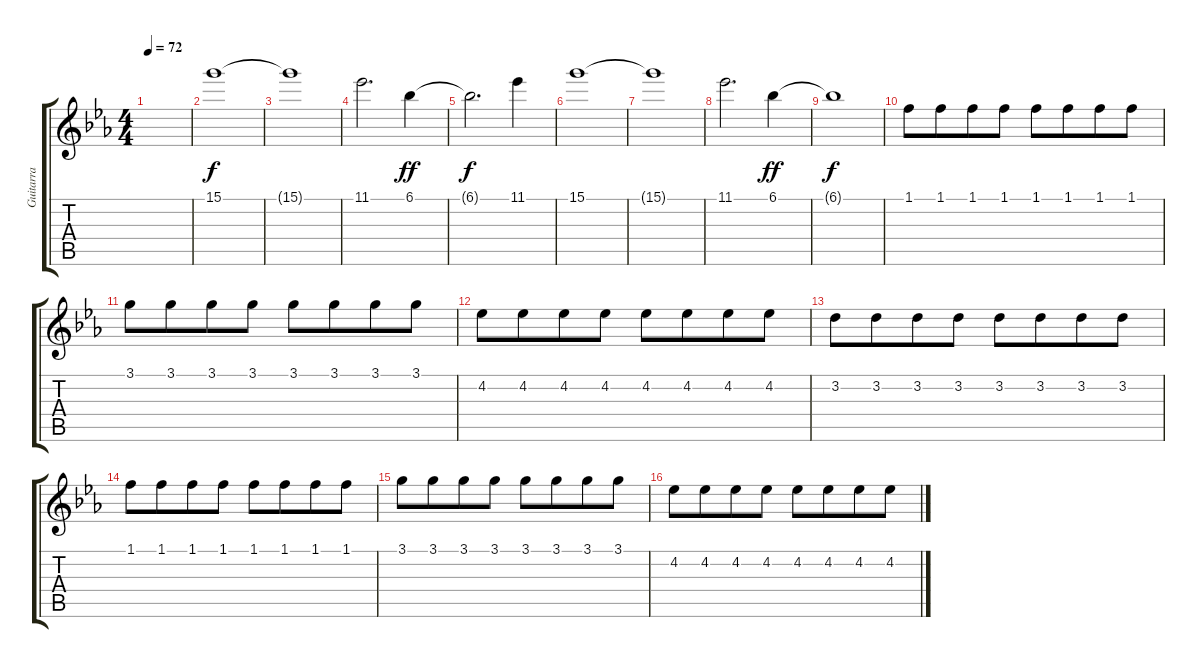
\track ("Guitarra" "Guitarra") {instrument overdrivenguitar}
\staff {score tabs}
\tuning (E4 B3 G3 D3 A2 E2) {hide}
\ts (4 4)
\tempo 72
\clef g2
\ks eb
|
15.1.1 |
15.1{t}.1 |
11.1.2{d} 6.1.4{dy ff} |
6.1{t}.2{d dy f} 11.1.4 |
15.1.1 |
15.1{t}.1 |
11.1.2{d} 6.1.4{dy ff} |
6.1{t}.1{dy f} |
1.1.8 1.1.8{beam merge} 1.1.8 1.1.8{beam split} 1.1.8 1.1.8{beam merge} 1.1.8 1.1.8 |
3.1.8 3.1.8{beam merge} 3.1.8 3.1.8{beam split} 3.1.8 3.1.8{beam merge} 3.1.8 3.1.8 |
4.2.8 4.2.8{beam merge} 4.2.8 4.2.8{beam split} 4.2.8 4.2.8{beam merge} 4.2.8 4.2.8 |
3.2.8 3.2.8{beam merge} 3.2.8 3.2.8{beam split} 3.2.8 3.2.8{beam merge} 3.2.8 3.2.8 |
1.1.8 1.1.8{beam merge} 1.1.8 1.1.8{beam split} 1.1.8 1.1.8{beam merge} 1.1.8 1.1.8 |
3.1.8 3.1.8{beam merge} 3.1.8 3.1.8{beam split} 3.1.8 3.1.8{beam merge} 3.1.8 3.1.8 |
4.2.8 4.2.8{beam merge} 4.2.8 4.2.8{beam split} 4.2.8 4.2.8{beam merge} 4.2.8 4.2.8
